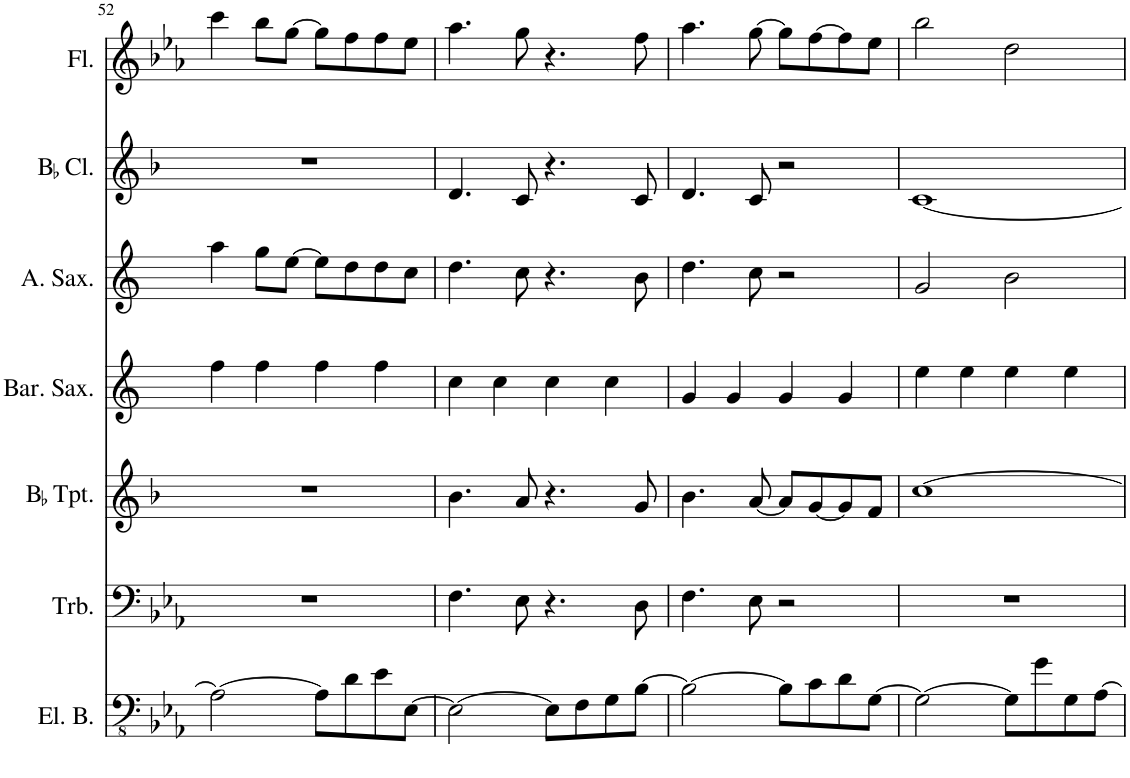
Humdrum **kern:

**kern	**kern	**kern	**kern	**kern	**kern	**kern
*part7	*part6	*part5	*part4	*part3	*part2	*part1
*staff7	*staff6	*staff5	*staff4	*staff3	*staff2	*staff1
*I"Electric Bass	*I"Trombone	*I"BaccidentalFlat Trumpet	*I"Baritone Saxophone	*I"Alto Saxophone	*I"BaccidentalFlat Clarinet	*I"Flute
*I'El. B.	*I'Trb.	*I'BaccidentalFlat Tpt.	*I'Bar. Sax.	*I'A. Sax.	*I'BaccidentalFlat Cl.	*I'Fl.
!!LO:PB:g=z
*clefFv4	*clefF4	*clefG2	*clefG2	*clefG2	*clefG2	*clefG2
*	*	*Trd1c2	*Trd12c21	*Trd5c9	*Trd1c2	*
*k[b-e-a-]	*k[b-e-a-]	*k[b-]	*k[]	*k[]	*k[b-]	*k[b-e-a-]
*M4/4	*M4/4	*M4/4	*M4/4	*M4/4	*M4/4	*M4/4
=52	=52	=52	=52	=52	=52	=52
2AA-\_	1r	1r	4ff\	4aa\	1r	4ccc\
.	.	.	4ff\	8gg\L	.	8bb-\L
.	.	.	.	[8ee\J	.	[8gg\J
8AA-\L]	.	.	4ff\	8ee\L]	.	8gg\L]
8D\	.	.	.	8dd\	.	8ff\
8E-\	.	.	4ff\	8dd\	.	8ff\
[8EE-\J	.	.	.	8cc\J	.	8ee-\J
=53	=53	=53	=53	=53	=53	=53
2EE-\_	4.F\	4.b-\	4cc\	4.dd\	4.d/	4.aa-\
.	.	.	4cc\	.	.	.
.	8E-\	8a/	.	8cc\	8c/	8gg\
8EE-\L]	4.r	4.r	4cc\	4.r	4.r	4.r
8FF\	.	.	.	.	.	.
8GG\	.	.	4cc\	.	.	.
[8BB-\J	8D\	8g/	.	8b\	8c/	8ff\
=54	=54	=54	=54	=54	=54	=54
2BB-\_	4.F\	4.b-\	4g/	4.dd\	4.d/	4.aa-\
.	.	.	4g/	.	.	.
.	8E-\	[8a/	.	8cc\	8c/	[8gg\
8BB-\L]	2r	8a/L]	4g/	2r	2r	8gg\L]
8C\	.	[8g/	.	.	.	[8ff\
8D\	.	8g/]	4g/	.	.	8ff\]
[8GG\J	.	8f/J	.	.	.	8ee-\J
=55	=55	=55	=55	=55	=55	=55
2GG\_	1r	[1cc	4ee\	2g/	[1c	2bb-\
.	.	.	4ee\	.	.	.
8GG\L]	.	.	4ee\	2b\	.	2dd\
8G\	.	.	.	.	.	.
8GG\	.	.	4ee\	.	.	.
[8AA-\J	.	.	.	.	.	.
=	=	=	=	=	=	=
*-	*-	*-	*-	*-	*-	*-
